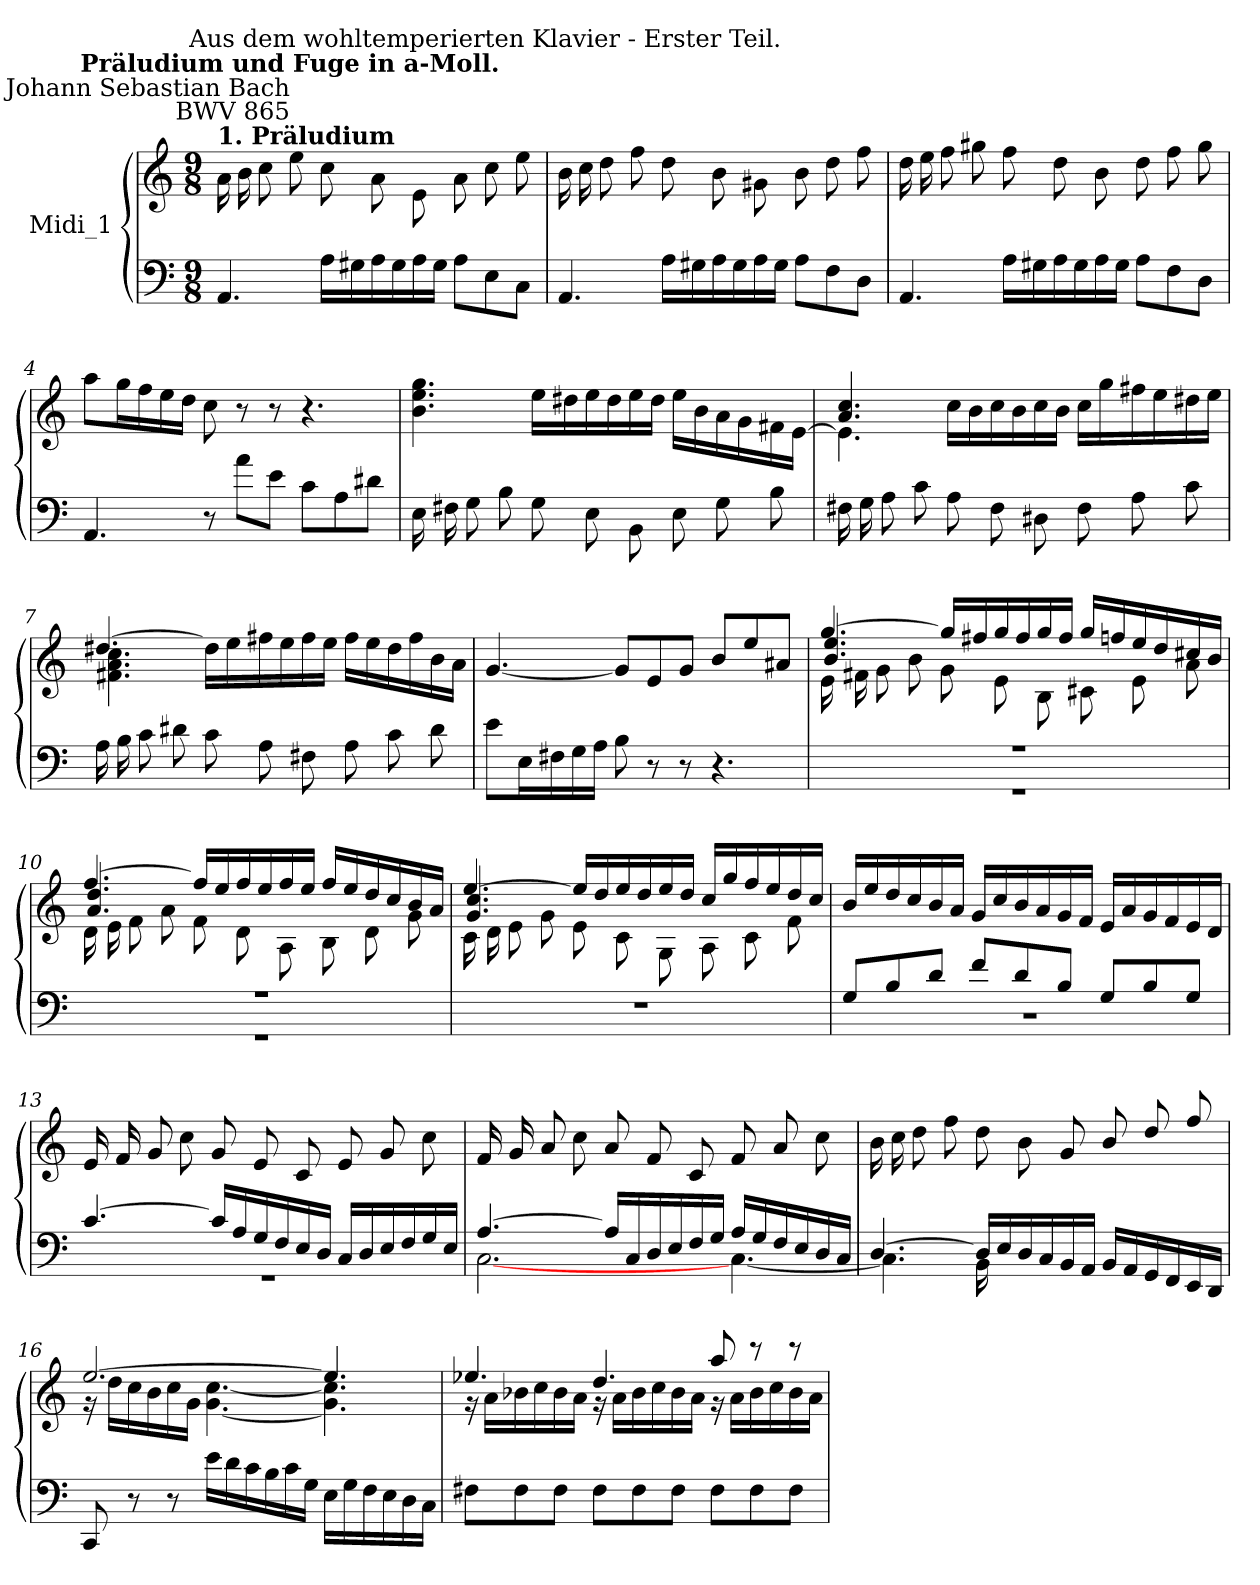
**kern	**kern
*part1	*part1
*staff2	*staff1
*I"Midi_1	*
*clefF4	*clefG2
*k[]	*k[]
*C:	*C:
*M9/8	*M9/8
=1	=1
!	!LO:TX:a:B:t=1. Präludium
4.AA	16a\LL
.	16b\
.	8cc\
!	!LO:TX:a:rj:t=Johann Sebastian Bach\nBWV 865
!	!LO:TX:a:B:cj:t=Präludium und Fuge in a-Moll.
.	8ee\J
16A\LL	8cc\L
16G#X\	.
16A\	8a\
16G#\	.
16A\	8e\J
16G#\JJ	.
8A\L	8a\L
!	!LO:TX:a:cj:t=Aus dem wohltemperierten Klavier - Erster Teil.
8E\	8cc\
8C\J	8ee\J
=2	=2
4.AA	16b\LL
.	16cc\
.	8dd\
.	8ff\J
16A\LL	8dd\L
16G#X\	.
16A\	8b\
16G#\	.
16A\	8g#X\J
16G#\JJ	.
8A\L	8b\L
8F\	8dd\
8D\J	8ff\J
=3	=3
4.AA	16dd\LL
.	16ee\
.	8ff\
.	8gg#X\J
16A\LL	8ff\L
16G#X\	.
16A\	8dd\
16G#\	.
16A\	8b\J
16G#\JJ	.
8A\L	8dd\L
8F\	8ff\
8D\J	8gg#\J
!!LO:LB:g=z
=4	=4
*	*^
4.AA	1ryy	8aa\L
.	.	16gg\L
.	.	16ff\
.	.	16ee\
.	.	16dd\JJ
8r	.	8cc\
8a\L	.	8r
8e\J	.	8r
8c\L	.	4.r
8A\	.	.
8d#X\J	8ryy	.
=5	=5	=5
16E\LL	1ryy	4.b 4.ee 4.gg
16F#X\	.	.
8G\	.	.
8B\J	.	.
8G\L	.	16ee\LL
.	.	16dd#X\
8E\	.	16ee\
.	.	16dd#\
8BB\J	.	16ee\
.	.	16dd#\JJ
8E\L	.	16ee\LL
.	.	16b\
8G\	.	16a\
.	.	16g\
8B\J	8ryy	16f#X\
.	.	[16e\JJ
!!LO:LB:g=z	!!
=6	=6	=6
16F#X\LL	4.a/ 4.cc/	4.e]
16G\	.	.
8A\	.	.
8c\J	.	.
8A\L	16cc\LL	4.ryy
.	16b\	.
8F#\	16cc\	.
.	16b\	.
8D#X\J	16cc\	.
.	16b\JJ	.
8F#\L	16cc\LL	4.ryy
.	16gg\	.
8A\	16ff#X\	.
.	16ee\	.
8c\J	16dd#X\	.
.	16ee\JJ	.
=7	=7	=7
16A\LL	[4.dd#X/	4.f#X\ 4.a\ 4.cc\
16B\	.	.
8c\	.	.
8d#X\J	.	.
8c\L	16dd#\LL]	4.ryy
.	16ee\	.
8A\	16ff#X\	.
.	16ee\	.
8F#X\J	16ff#\	.
.	16ee\JJ	.
8A\L	16ff#\LL	4.ryy
.	16ee\	.
8c\	16dd#\	.
.	16ff#\	.
8d#\J	16b\	.
.	16a\JJ	.
!!LO:LB:g=z
=8	=8	=8
*^	*	*^
8e\L	1ryy	[4.g/	1ryy	1ryy
16E\L	.	.	.	.
16F#X\	.	.	.	.
16G\	.	.	.	.
16A\JJ	.	.	.	.
8B\	.	8gL]	.	.
8r	.	8e	.	.
8r	.	8gJ	.	.
4.r	.	8b/L	.	.
.	.	8ee/	.	.
.	8ryy	8a#X/J	8ryy	8ryy
=9	=9	=9	=9	=9
!LO:N:vis=00	!LO:N:vis=00	!	!	!
8%9r	8%9r	[4.gg/	16e\LL	4.b/ 4.ee/
.	.	.	16f#X\	.
.	.	.	8g\	.
.	.	.	8b\J	.
.	.	16ggLL]	8gL	4.ryy
.	.	16ff#X	.	.
.	.	16gg	8e	.
.	.	16ff#	.	.
.	.	16gg	8BJ	.
.	.	16ff#JJ	.	.
.	.	16ggLL	8c#X\L	4.ryy
.	.	16ffn	.	.
.	.	16ee	8e\	.
.	.	16dd	.	.
.	.	16cc#X	8a\J	.
.	.	16bJJ	.	.
=10	=10	=10	=10	=10
!LO:N:vis=00	!LO:N:vis=00	!	!	!
8%9r	8%9r	[4.ff/	16dLL	4.a/ 4.dd/
.	.	.	16e	.
.	.	.	8f	.
.	.	.	8aJ	.
.	.	16ffLL]	8fL	2.ryy
.	.	16ee	.	.
.	.	16ff	8d	.
.	.	16ee	.	.
.	.	16ff	8AJ	.
.	.	16eeJJ	.	.
.	.	16ffLL	8BL	.
.	.	16ee	.	.
.	.	16dd	8d	.
.	.	16cc	.	.
.	.	16b	8gJ	.
.	.	16aJJ	.	.
!!LO:LB:g=z	!!	!!
=11	=11	=11	=11	=11
!	!LO:N:vis=00	!	!	!
1ryy	8%9r	[4.ee/	16c\LL	4.g/ 4.cc/
.	.	.	16d\	.
.	.	.	8e\	.
.	.	.	8g\J	.
.	.	16eeLL]	8eL	2.ryy
.	.	16dd	.	.
.	.	16ee	8c	.
.	.	16dd	.	.
.	.	16ee	8GJ	.
.	.	16ddJJ	.	.
.	.	16cc/LL	8A\L	.
.	.	16gg/	.	.
.	.	16ff/	8c\	.
.	.	16ee/	.	.
8ryy	.	16dd/	8f\J	.
.	.	16cc/JJ	.	.
=12	=12	=12	=12	=12
!	!LO:N:vis=00	!	!	!
8GL	8%9r	16b/LL	1ryy	1ryy
.	.	16ee/	.	.
8B	.	16dd/	.	.
.	.	16cc/	.	.
8dJ	.	16b/	.	.
.	.	16a/JJ	.	.
8fL	.	16g/LL	.	.
.	.	16cc/	.	.
8d	.	16b/	.	.
.	.	16a/	.	.
8BJ	.	16g/	.	.
.	.	16f/JJ	.	.
8G/L	.	16e/LL	.	.
.	.	16a/	.	.
8B/	.	16g/	.	.
.	.	16f/	.	.
8G/J	.	16e/	8ryy	8ryy
.	.	16d/JJ	.	.
*	*	*v	*v	*v
!!LO:LB:g=z
=13	=13	=13
!	!LO:N:vis=00	!
*	*	*^
[4.c/	8%9r	16eLL	1ryy
.	.	16f	.
.	.	8g	.
.	.	8ccJ	.
16c/LL]	.	8gL	.
16A/	.	.	.
16G/	.	8e	.
16F/	.	.	.
16E/	.	8cJ	.
16D/JJ	.	.	.
16C/LL	.	8eL	.
16D/	.	.	.
16E/	.	8g	.
16F/	.	.	.
16G/	.	8ccJ	8ryy
16E/JJ	.	.	.
=14	=14	=14	=14
[4.A/	[2.C\	16fLL	1ryy
.	.	16g	.
.	.	8a	.
.	.	8ccJ	.
16ALL]	.	8aL	.
16C	.	.	.
16D	.	8f	.
16E	.	.	.
16F	.	8cJ	.
16GJJ	.	.	.
16ALL	[4.C\	8fL	.
16G	.	.	.
16F	.	8a	.
16E	.	.	.
16D	.	8ccJ	8ryy
16CJJ	.	.	.
!!LO:LB:g=z	!!
=15	=15	=15	=15
[4.D/	4.C\]	16bLL	1ryy
.	.	16cc	.
.	.	8dd	.
.	.	8ffJ	.
16D/LL]	16BB\	8ddL	.
16E/	4.ryy	.	.
16D/	.	8b	.
16C/	.	.	.
16BB/	.	8gJ	.
16AA/JJ	.	.	.
16BBLL	.	8b/L	.
16AA	4ryy	.	.
16GG	.	8dd/	.
16FF	.	.	.
16EE	.	8ff/J	8ryy
16DDJJ	16ryy	.	.
=16	=16	=16	=16
8CC/	1ryy	[2.ee/	16r
.	.	.	16ddLL
8r	.	.	16cc
.	.	.	16b
8r	.	.	16cc
.	.	.	16gJJ
16e\LL	.	.	[4.g\ [4.cc\
16d\	.	.	.
16c\	.	.	.
16B\	.	.	.
16c\	.	.	.
16G\JJ	.	.	.
16E\LL	.	4.ee/]	4.g\] 4.cc\]
16G\	.	.	.
16F\	.	.	.
16E\	.	.	.
16D\	8ryy	.	.
16C\JJ	.	.	.
*v	*v	*	*
!!LO:LB:g=z
=17	=17	=17
*	*	*^
8F#X\L	4.ee-X/	16r	1ryy
.	.	16a\LL	.
8F#\	.	16b-X\	.
.	.	16cc\	.
8F#\J	.	16b-\	.
.	.	16a\JJ	.
8F#\L	4.dd/	16r	.
.	.	16a\LL	.
8F#\	.	16b-\	.
.	.	16cc\	.
8F#\J	.	16b-\	.
.	.	16a\JJ	.
8F#\L	8aa/	16r	.
.	.	16a\LL	.
8F#\	8r	16b-\	.
.	.	16cc\	.
8F#\J	8r	16b-\	8ryy
.	.	16a\JJ	.
*	*v	*v	*v
=	=
*-	*-
